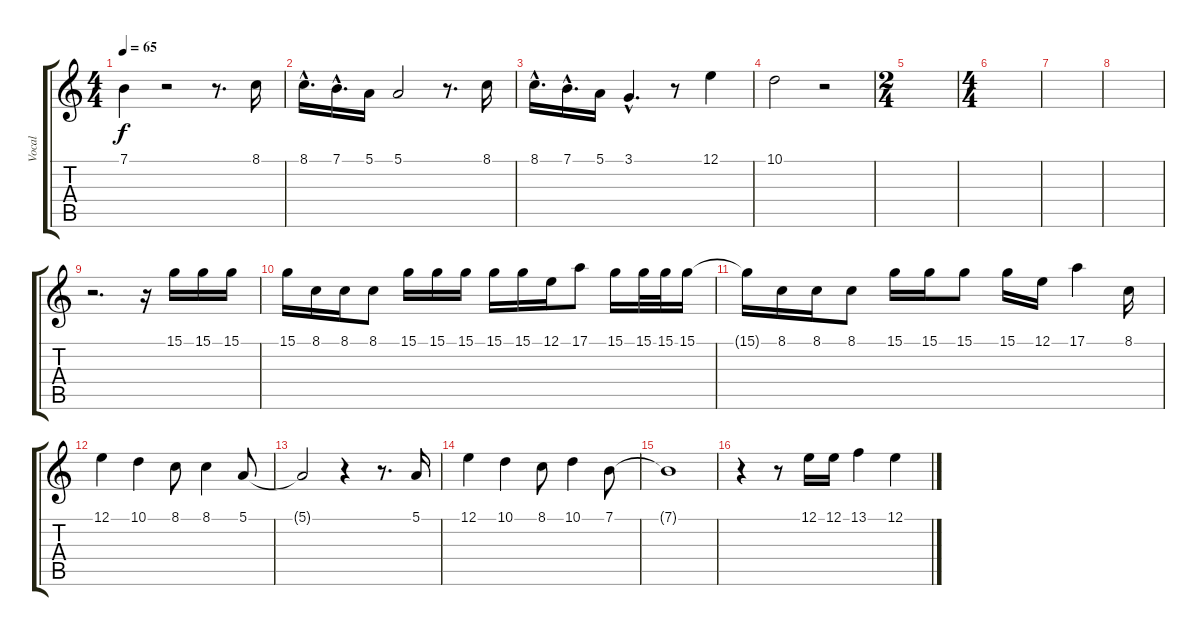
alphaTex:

\track ("Vocal" "Vocal") {instrument lead6voice}
\staff {score tabs}
\tuning (E4 B3 G3 D3 A2 E2) {hide}
\ts (4 4)
\tempo 65
\clef g2
\ks c
7.1.4{dy f} r.2 r.8{d} 8.1.16 |
8.1{hac}.16{d} 7.1{hac}.16{d} 5.1.16 5.1.2 r.8{d} 8.1.16 |
8.1{hac}.16{d} 7.1{hac}.16{d} 5.1.16 3.1{hac}.4{d} r.8 12.1.4 |
10.1.2 r.2 |
\ts (2 4)
|
\ts (4 4)
|
|
|
r.2{d} r.16 15.1.16 15.1.16 15.1.16 |
15.1.16 8.1.16 8.1.16 8.1.8 15.1.16 15.1.16 15.1.16 15.1.16 15.1.16 12.1.16 17.1.8 15.1.16 15.1.32 15.1.32 15.1.16 |
15.1{t}.16 8.1.16 8.1.16 8.1.8 15.1.16 15.1.16 15.1.8 15.1.16 12.1.16 17.1.4 8.1.16 |
12.1.4 10.1.4 8.1.8 8.1.4 5.1.8 |
5.1{t}.2 r.4 r.8{d} 5.1.16 |
12.1.4 10.1.4 8.1.8 10.1.4 7.1.8 |
7.1{t}.1 |
r.4 r.8 12.1.16 12.1.16 13.1.4 12.1.4
